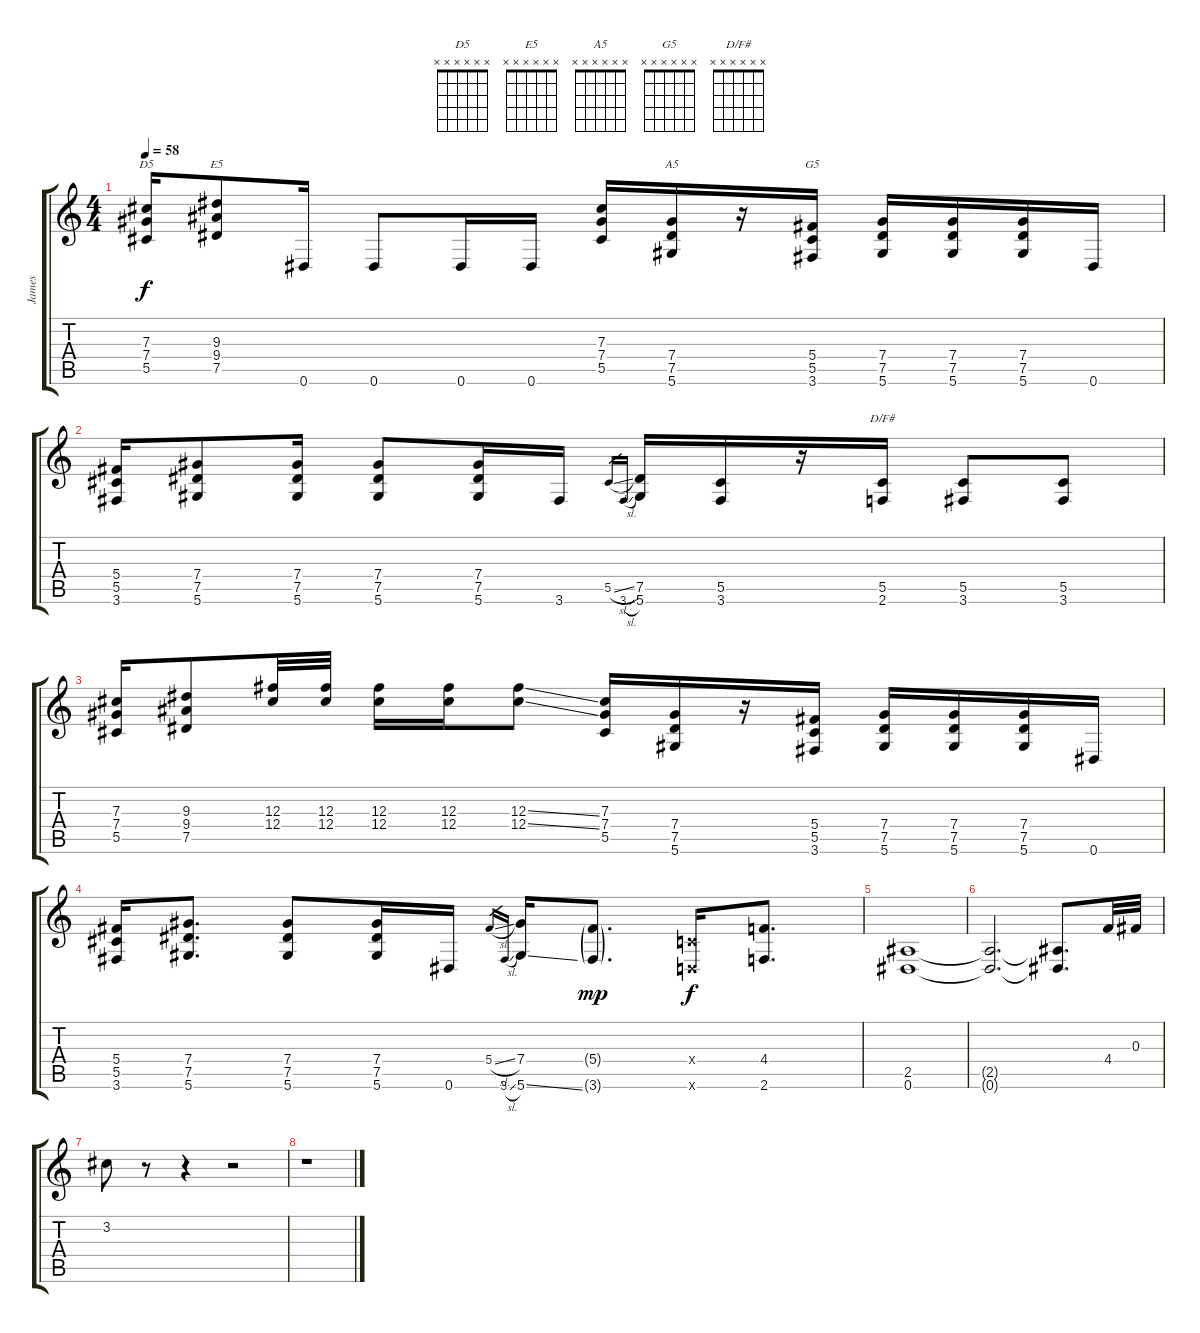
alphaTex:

\track ("James " "James ") {instrument distortionguitar}
\staff {score tabs}
\tuning (Eb4 Bb3 Gb3 Db3 Ab2 Eb2) {hide}
\chord ("D5" x x x x x x)
\chord ("E5" x x x x x x)
\chord ("A5" x x x x x x)
\chord ("G5" x x x x x x)
\chord ("D/F#" x x x x x x)
\ts (4 4)
\tempo 58
\clef g2
\ks c
(7.3 7.4 5.5).16{ch "D5" dy f} (9.3 9.4 7.5).8{ch "E5"} 0.6.16 0.6.8 0.6.16 0.6.16 (7.3 7.4 5.5).16 (7.4 7.5 5.6).16{ch "A5"} r.16 (5.4 5.5 3.6).16{ch "G5"} (7.4 7.5 5.6).16 (7.4 7.5 5.6).16 (7.4 7.5 5.6).16 0.6.16 |
(5.4 5.5 3.6).16 (7.4 7.5 5.6).8 (7.4 7.5 5.6).16 (7.4 7.5 5.6).8 (7.4 7.5 5.6).16 3.6.16 5.5{sl}.16{gr} 3.6{sl}.16{gr} (7.5 5.6).16 (5.5 3.6).16 r.16 (5.5 2.6).16{ch "D/F#"} (5.5 3.6).8 (5.5 3.6).8 |
(7.3 7.4 5.5).16 (9.3 9.4 7.5).8 (12.3 12.4).32 (12.3 12.4).32 (12.3 12.4).16 (12.3 12.4).16 (12.3{ss} 12.4{ss}).8 (7.3 7.4 5.5).16 (7.4 7.5 5.6).16 r.16 (5.4 5.5 3.6).16 (7.4 7.5 5.6).16 (7.4 7.5 5.6).16 (7.4 7.5 5.6).16 0.6.16 |
(5.4 5.5 3.6).16 (7.4 7.5 5.6).8{d} (7.4 7.5 5.6).8 (7.4 7.5 5.6).16 0.6.16 5.4{sl}.16{gr} 3.6{sl}.16{gr} (7.4 5.6{ss}).16 (5.4{g} 3.6{g}).8{d dy mp} (-1.4{x} -1.6{x}).16{dy f} (4.4 2.6).8{d} |
(2.5 0.6).1 |
(2.5{t} 0.6{t}).2{d} (2.5{t} 0.6{t}).8{d} 4.4.32 0.3.32 |
3.2.8 r.8 r.4 r.2 |
r.1
